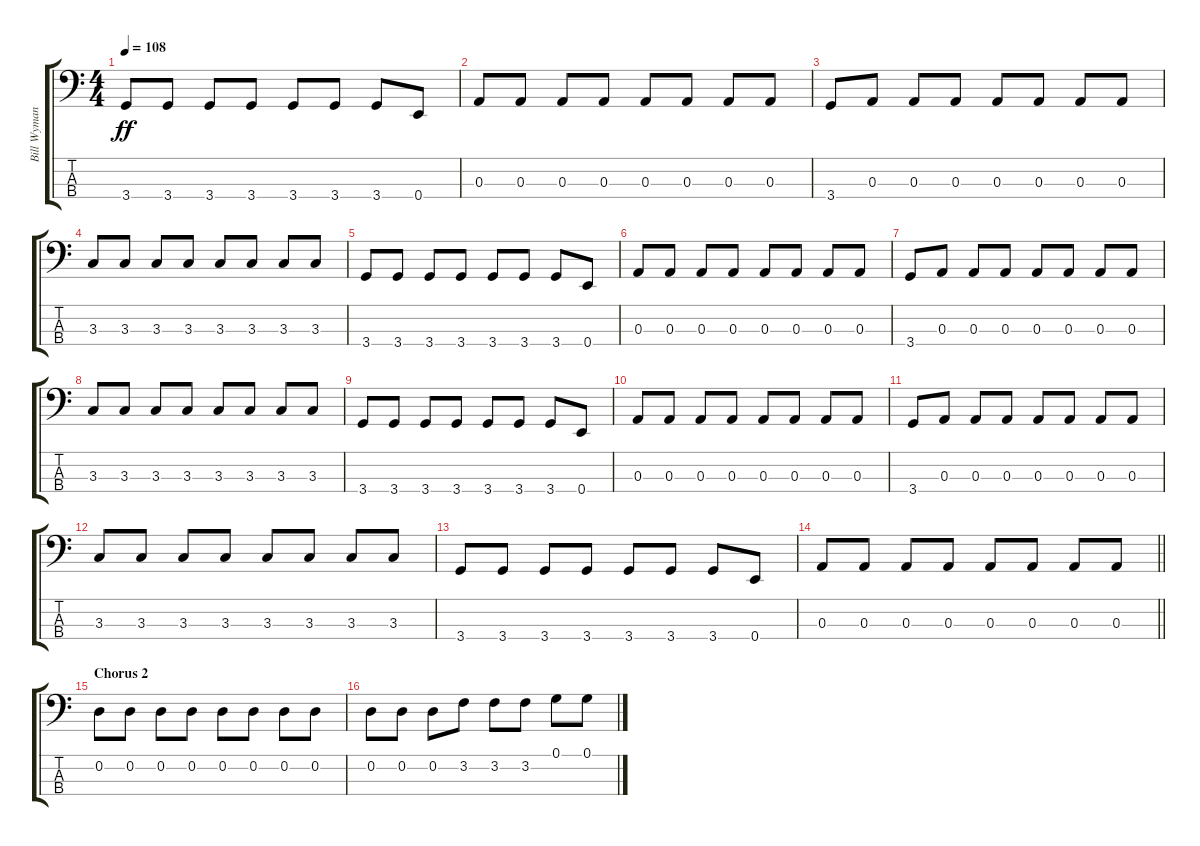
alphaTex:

\track ("Bill Wyman" "Bill Wyman") {instrument fretlessbass}
\staff {score tabs}
\tuning (G2 D2 A1 E1) {hide}
\ts (4 4)
\tempo 108
\clef f4
\ks c
3.4.8{dy ff} 3.4.8 3.4.8 3.4.8 3.4.8 3.4.8 3.4.8 0.4.8 |
0.3.8 0.3.8 0.3.8 0.3.8 0.3.8 0.3.8 0.3.8 0.3.8 |
3.4.8 0.3.8 0.3.8 0.3.8 0.3.8 0.3.8 0.3.8 0.3.8 |
3.3.8 3.3.8 3.3.8 3.3.8 3.3.8 3.3.8 3.3.8 3.3.8 |
3.4.8 3.4.8 3.4.8 3.4.8 3.4.8 3.4.8 3.4.8 0.4.8 |
0.3.8 0.3.8 0.3.8 0.3.8 0.3.8 0.3.8 0.3.8 0.3.8 |
3.4.8 0.3.8 0.3.8 0.3.8 0.3.8 0.3.8 0.3.8 0.3.8 |
3.3.8 3.3.8 3.3.8 3.3.8 3.3.8 3.3.8 3.3.8 3.3.8 |
3.4.8 3.4.8 3.4.8 3.4.8 3.4.8 3.4.8 3.4.8 0.4.8 |
0.3.8 0.3.8 0.3.8 0.3.8 0.3.8 0.3.8 0.3.8 0.3.8 |
3.4.8 0.3.8 0.3.8 0.3.8 0.3.8 0.3.8 0.3.8 0.3.8 |
3.3.8 3.3.8 3.3.8 3.3.8 3.3.8 3.3.8 3.3.8 3.3.8 |
3.4.8 3.4.8 3.4.8 3.4.8 3.4.8 3.4.8 3.4.8 0.4.8 |
\barLineRight lightlight
0.3.8 0.3.8 0.3.8 0.3.8 0.3.8 0.3.8 0.3.8 0.3.8 |
\section ("" "Chorus 2 ")
0.2.8 0.2.8 0.2.8 0.2.8 0.2.8 0.2.8 0.2.8 0.2.8 |
0.2.8 0.2.8 0.2.8 3.2.8 3.2.8 3.2.8 0.1.8 0.1.8
